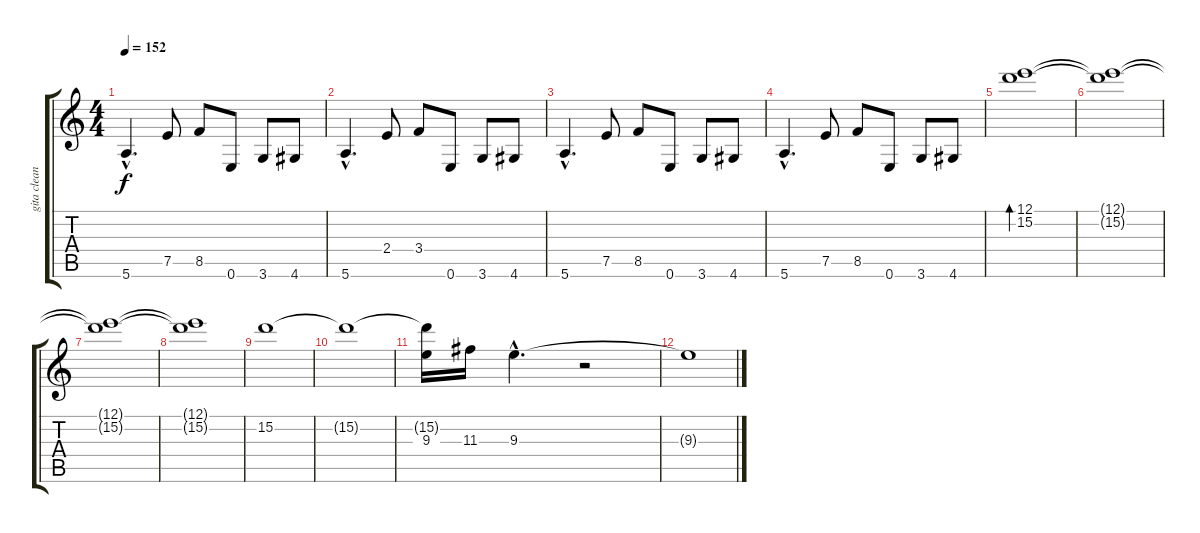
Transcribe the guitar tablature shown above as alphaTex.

\track ("gita clean" "gita clean") {instrument acousticguitarnylon}
\staff {score tabs}
\tuning (E4 B3 G3 D3 A2 E2) {hide}
\ts (4 4)
\tempo 152
\clef g2
\ks c
5.6{hac}.4{d dy f} 7.5.8 8.5.8 0.6.8 3.6.8 4.6.8 |
5.6{hac}.4{d} 2.4.8 3.4.8 0.6.8 3.6.8 4.6.8 |
5.6{hac}.4{d} 7.5.8 8.5.8 0.6.8 3.6.8 4.6.8 |
5.6{hac}.4{d} 7.5.8 8.5.8 0.6.8 3.6.8 4.6.8 |
(12.1 15.2).1{bd 480} |
(12.1{t} 15.2{t}).1 |
(12.1{t} 15.2{t}).1 |
(12.1{t} 15.2{t}).1 |
15.2.1 |
15.2{t}.1 |
(15.2{t} 9.3).16 11.3.16 9.3{hac}.4{d} r.2 |
9.3{t}.1
